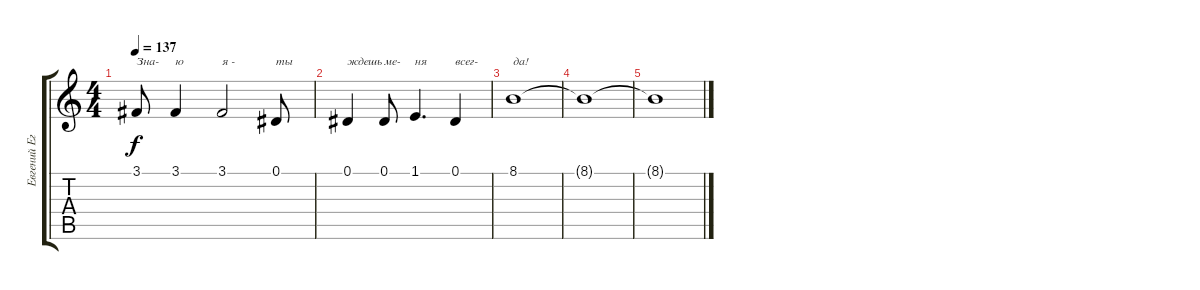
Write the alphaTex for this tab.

\track ("Евгений Егоров" "Евгений Ег") {instrument bassoon}
\staff {score tabs}
\tuning (Eb4 Bb3 Gb3 Db3 Ab2 Eb2) {hide}
\ts (4 4)
\tempo 137
\clef g2
\ks c
3.1.8{txt "Зна-" dy f} 3.1.4{txt "ю"} 3.1.2{txt "я -"} 0.1.8{txt "ты"} |
0.1.4{txt "ждешь"} 0.1.8{txt "ме-"} 1.1.4{d txt "ня"} 0.1.4{txt "всег-"} |
8.1.1{txt "да!"} |
8.1{t}.1 |
8.1{t}.1
